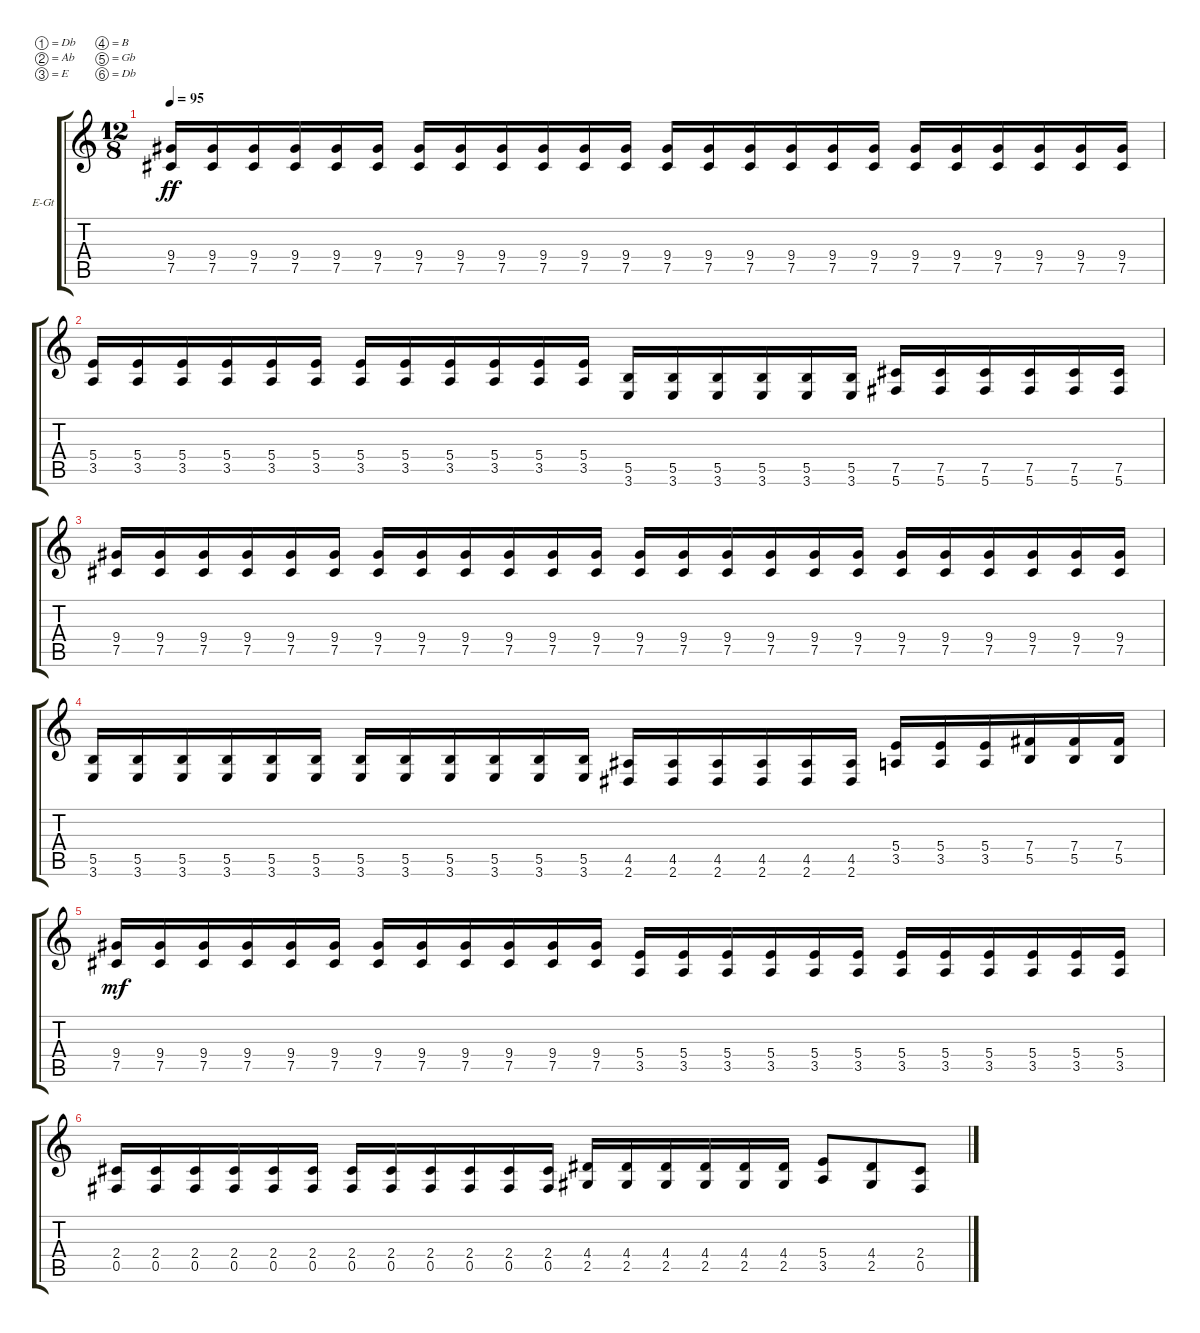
\bracketExtendMode groupsimilarinstruments
\firstSystemTrackNameOrientation horizontal
\otherSystemsTrackNameOrientation horizontal
\track ("Rhythm Guitar" "E-Gt") {instrument distortionguitar}
\staff {score tabs}
\tuning (Db4 Ab3 E3 B2 Gb2 Db2)
\ts (12 8)
\tempo 95
\clef g2
\ks c
(9.4 7.5).16{dy ff} (9.4 7.5).16 (9.4 7.5).16 (9.4 7.5).16 (9.4 7.5).16 (9.4 7.5).16 (9.4 7.5).16 (9.4 7.5).16 (9.4 7.5).16 (9.4 7.5).16 (9.4 7.5).16 (9.4 7.5).16 (9.4 7.5).16 (9.4 7.5).16 (9.4 7.5).16 (9.4 7.5).16 (9.4 7.5).16 (9.4 7.5).16 (9.4 7.5).16 (9.4 7.5).16 (9.4 7.5).16 (9.4 7.5).16 (9.4 7.5).16 (9.4 7.5).16 |
(5.4 3.5).16 (5.4 3.5).16 (5.4 3.5).16 (5.4 3.5).16 (5.4 3.5).16 (5.4 3.5).16 (5.4 3.5).16 (5.4 3.5).16 (5.4 3.5).16 (5.4 3.5).16 (5.4 3.5).16 (5.4 3.5).16 (5.5 3.6).16 (5.5 3.6).16 (5.5 3.6).16 (5.5 3.6).16 (5.5 3.6).16 (5.5 3.6).16 (7.5 5.6).16 (7.5 5.6).16 (7.5 5.6).16 (7.5 5.6).16 (7.5 5.6).16 (7.5 5.6).16 |
(9.4 7.5).16 (9.4 7.5).16 (9.4 7.5).16 (9.4 7.5).16 (9.4 7.5).16 (9.4 7.5).16 (9.4 7.5).16 (9.4 7.5).16 (9.4 7.5).16 (9.4 7.5).16 (9.4 7.5).16 (9.4 7.5).16 (9.4 7.5).16 (9.4 7.5).16 (9.4 7.5).16 (9.4 7.5).16 (9.4 7.5).16 (9.4 7.5).16 (9.4 7.5).16 (9.4 7.5).16 (9.4 7.5).16 (9.4 7.5).16 (9.4 7.5).16 (9.4 7.5).16 |
(5.5 3.6).16 (5.5 3.6).16 (5.5 3.6).16 (5.5 3.6).16 (5.5 3.6).16 (5.5 3.6).16 (5.5 3.6).16 (5.5 3.6).16 (5.5 3.6).16 (5.5 3.6).16 (5.5 3.6).16 (5.5 3.6).16 (4.5 2.6).16 (4.5 2.6).16 (4.5 2.6).16 (4.5 2.6).16 (4.5 2.6).16 (4.5 2.6).16 (5.4 3.5).16 (5.4 3.5).16 (5.4 3.5).16 (7.4 5.5).16 (7.4 5.5).16 (7.4 5.5).16 |
(9.4 7.5).16{dy mf} (9.4 7.5).16 (9.4 7.5).16 (9.4 7.5).16 (9.4 7.5).16 (9.4 7.5).16 (9.4 7.5).16 (9.4 7.5).16 (9.4 7.5).16 (9.4 7.5).16 (9.4 7.5).16 (9.4 7.5).16 (5.4 3.5).16 (5.4 3.5).16 (5.4 3.5).16 (5.4 3.5).16 (5.4 3.5).16 (5.4 3.5).16 (5.4 3.5).16 (5.4 3.5).16 (5.4 3.5).16 (5.4 3.5).16 (5.4 3.5).16 (5.4 3.5).16 |
(2.4 0.5).16 (2.4 0.5).16 (2.4 0.5).16 (2.4 0.5).16 (2.4 0.5).16 (2.4 0.5).16 (2.4 0.5).16 (2.4 0.5).16 (2.4 0.5).16 (2.4 0.5).16 (2.4 0.5).16 (2.4 0.5).16 (4.4 2.5).16 (4.4 2.5).16 (4.4 2.5).16 (4.4 2.5).16 (4.4 2.5).16 (4.4 2.5).16 (5.4 3.5).8 (4.4 2.5).8 (2.4 0.5).8
